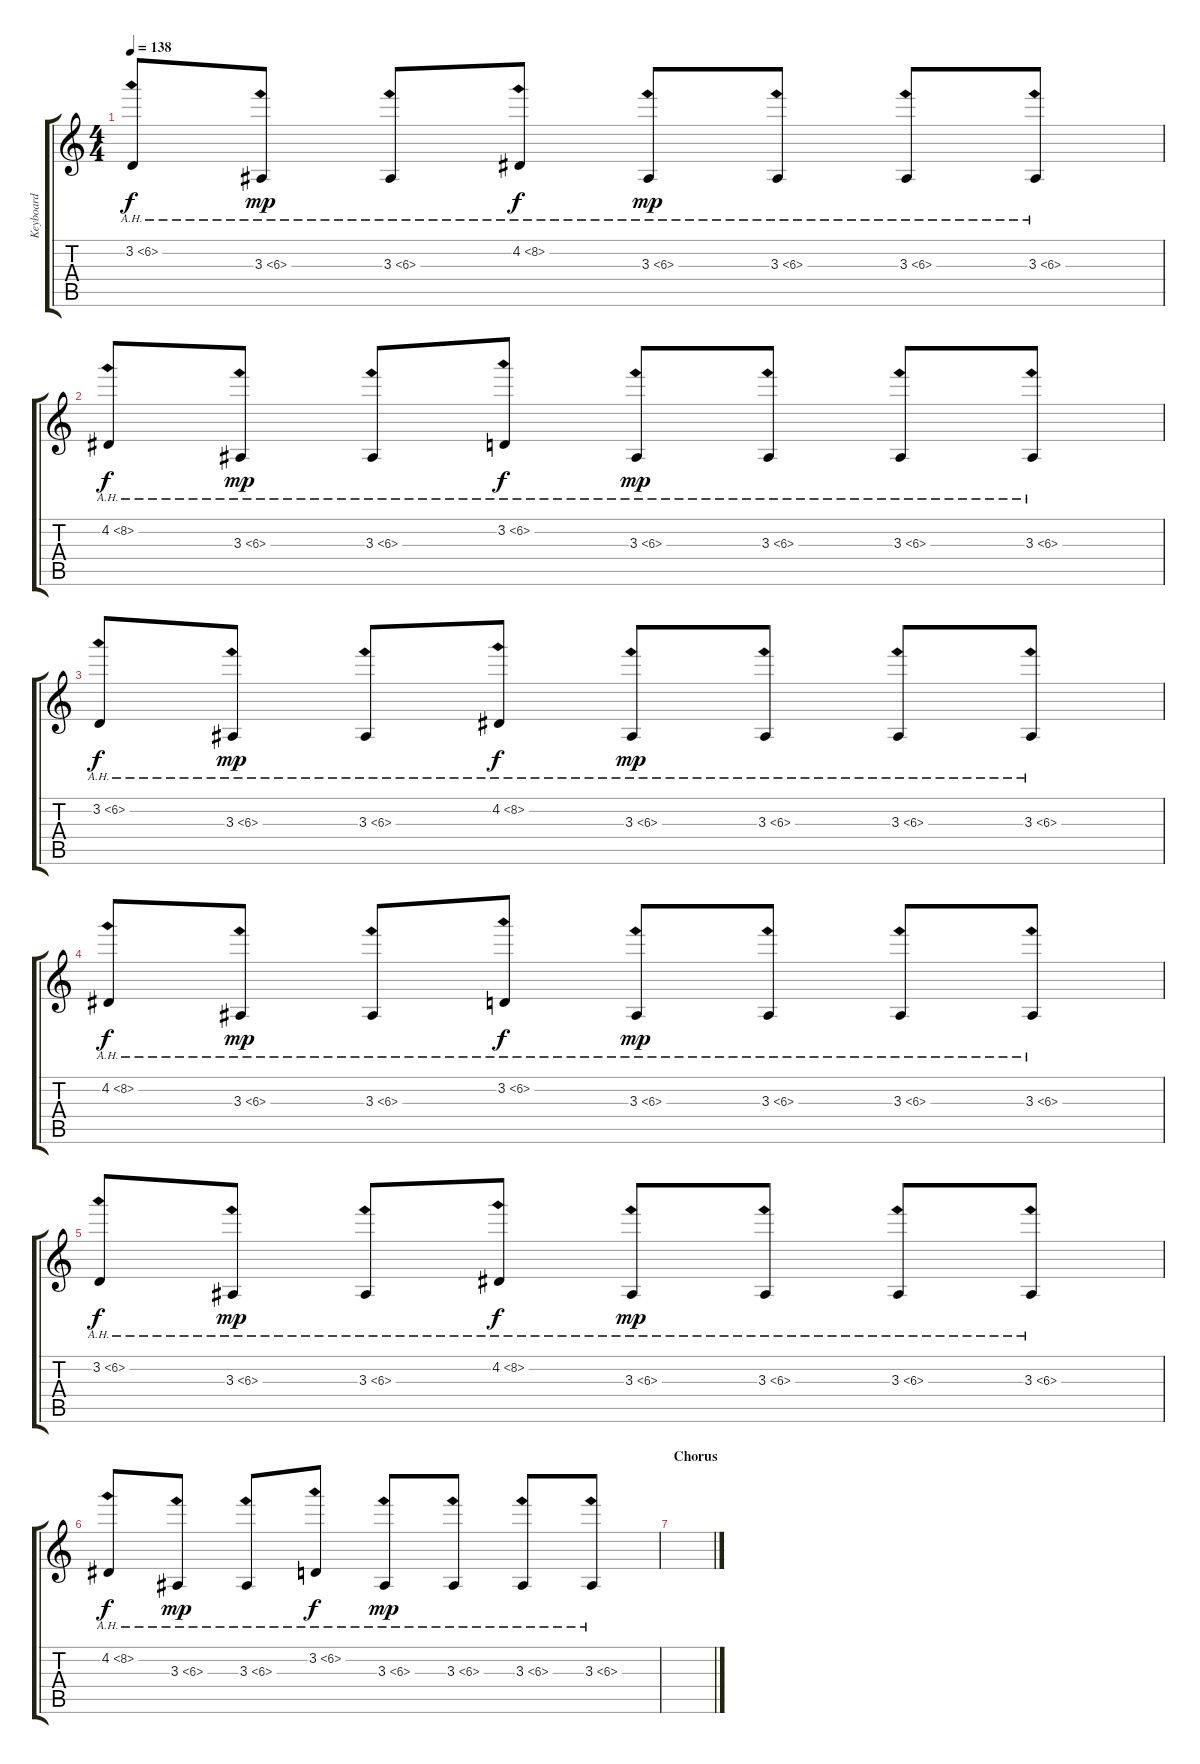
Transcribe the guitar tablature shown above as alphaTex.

\track ("Keyboard" "Keyboard") {instrument marimba}
\staff {score tabs}
\tuning (E4 B3 G3 D3 A2 E2) {hide}
\ts (4 4)
\tempo 138
\clef g2
\ks c
3.2{ah 3}.8{dy f} 3.3{ah 3}.8{dy mp} 3.3{ah 3}.8 4.2{ah 4}.8{dy f} 3.3{ah 3}.8{dy mp} 3.3{ah 3}.8 3.3{ah 3}.8 3.3{ah 3}.8 |
4.2{ah 4}.8{dy f} 3.3{ah 3}.8{dy mp} 3.3{ah 3}.8 3.2{ah 3}.8{dy f} 3.3{ah 3}.8{dy mp} 3.3{ah 3}.8 3.3{ah 3}.8 3.3{ah 3}.8 |
3.2{ah 3}.8{dy f} 3.3{ah 3}.8{dy mp} 3.3{ah 3}.8 4.2{ah 4}.8{dy f} 3.3{ah 3}.8{dy mp} 3.3{ah 3}.8 3.3{ah 3}.8 3.3{ah 3}.8 |
4.2{ah 4}.8{dy f} 3.3{ah 3}.8{dy mp} 3.3{ah 3}.8 3.2{ah 3}.8{dy f} 3.3{ah 3}.8{dy mp} 3.3{ah 3}.8 3.3{ah 3}.8 3.3{ah 3}.8 |
3.2{ah 3}.8{dy f} 3.3{ah 3}.8{dy mp} 3.3{ah 3}.8 4.2{ah 4}.8{dy f} 3.3{ah 3}.8{dy mp} 3.3{ah 3}.8 3.3{ah 3}.8 3.3{ah 3}.8 |
4.2{ah 4}.8{dy f} 3.3{ah 3}.8{dy mp} 3.3{ah 3}.8 3.2{ah 3}.8{dy f} 3.3{ah 3}.8{dy mp} 3.3{ah 3}.8 3.3{ah 3}.8 3.3{ah 3}.8 |
\section ("" "Chorus")
